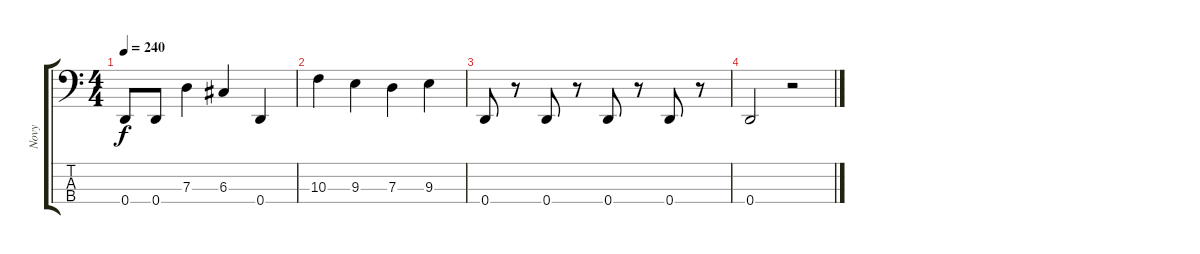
\track ("Novy" "Novy") {instrument electricbassfinger}
\staff {score tabs}
\tuning (F2 C2 G1 D1) {hide}
\ts (4 4)
\tempo 240
\clef f4
\ks c
0.4.8{dy f} 0.4.8 7.3.4 6.3.4 0.4.4 |
10.3.4 9.3.4 7.3.4 9.3.4 |
0.4.8 r.8 0.4.8 r.8 0.4.8 r.8 0.4.8 r.8 |
0.4.2 r.2
